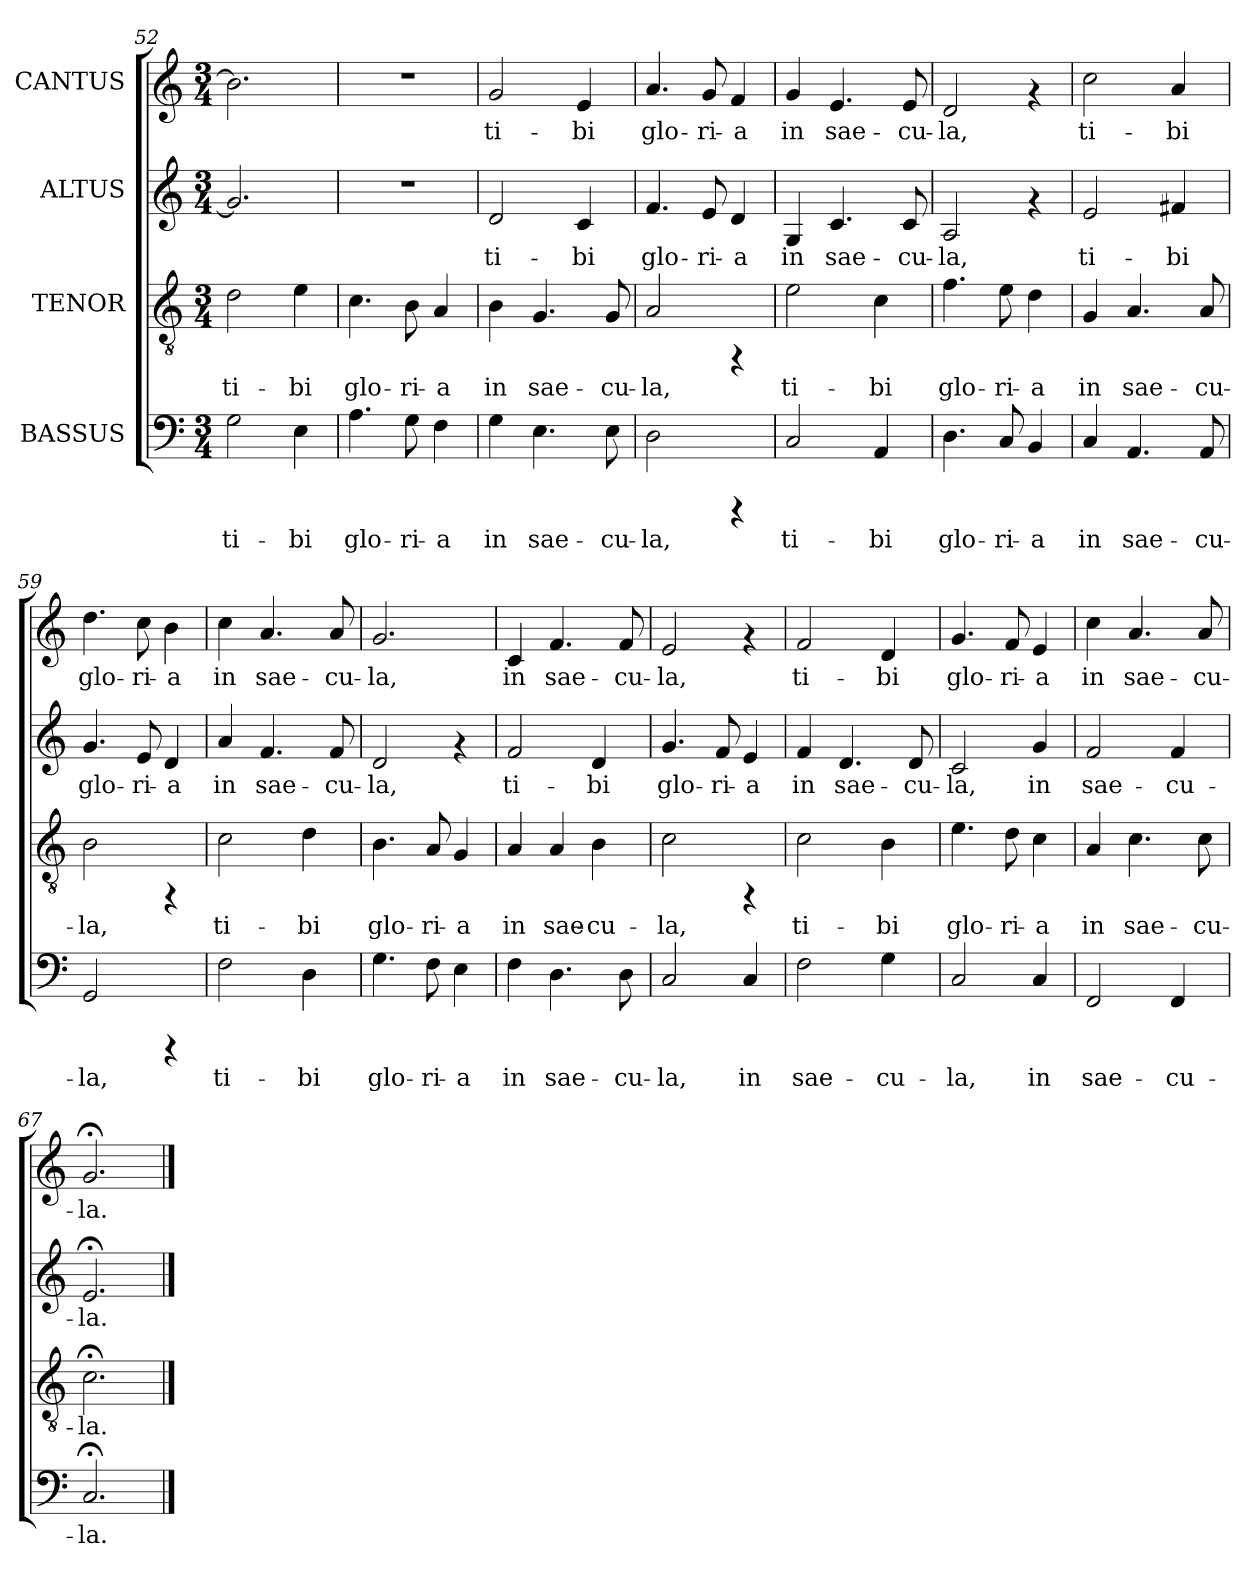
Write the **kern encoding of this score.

**kern	**text	**kern	**text	**kern	**text	**kern	**text
*part4	*part4	*part3	*part3	*part2	*part2	*part1	*part1
*staff4	*staff4	*staff3	*staff3	*staff2	*staff2	*staff1	*staff1
*I"BASSUS	*	*I"TENOR	*	*I"ALTUS	*	*I"CANTUS	*
*clefF4	*	*clefGv2	*	*clefG2	*	*clefG2	*
*k[]	*	*k[]	*	*k[]	*	*k[]	*
*C:	*	*C:	*	*C:	*	*C:	*
*M3/4	*	*M3/4	*	*M3/4	*	*M3/4	*
=52	=52	=52	=52	=52	=52	=52	=52
!	!LO:LY:b:cj	!	!LO:LY:b:cj	!	!LO:LY:b:cj	!	!LO:LY:b:cj
2G\	ti-	2d\	ti-	2.g/]	.	2.b\]	.
!	!LO:LY:b:cj	!	!LO:LY:b:cj	!	!	!	!
4E\	-bi	4e\	-bi	.	.	.	.
=53	=53	=53	=53	=53	=53	=53	=53
!	!LO:LY:b:cj	!	!LO:LY:b:cj	!	!	!	!
4.A\	glo-	4.c\	glo-	2.r	.	2.r	.
!	!LO:LY:b:cj	!	!LO:LY:b:cj	!	!	!	!
8G\	-ri-	8B\	-ri-	.	.	.	.
!	!LO:LY:b:cj	!	!LO:LY:b:cj	!	!	!	!
4F\	-a	4A/	-a	.	.	.	.
=54	=54	=54	=54	=54	=54	=54	=54
!	!LO:LY:b:cj	!	!LO:LY:b:cj	!	!LO:LY:b:cj	!	!LO:LY:b:cj
4G\	in	4B\	in	2d/	ti-	2g/	ti-
!	!LO:LY:b:cj	!	!LO:LY:b:cj	!	!	!	!
4.E\	sae-	4.G/	sae-	.	.	.	.
!	!	!	!	!	!LO:LY:b:cj	!	!LO:LY:b:cj
.	.	.	.	4c/	-bi	4e/	-bi
!	!LO:LY:b:cj	!	!LO:LY:b:cj	!	!	!	!
8E\	-cu-	8G/	-cu-	.	.	.	.
=55	=55	=55	=55	=55	=55	=55	=55
!	!LO:LY:b:cj	!	!LO:LY:b:cj	!	!LO:LY:b:cj	!	!LO:LY:b:cj
2D\	-la,	2A/	-la,	4.f/	glo-	4.a/	glo-
!	!	!	!	!	!LO:LY:b:cj	!	!LO:LY:b:cj
.	.	.	.	8e/	-ri-	8g/	-ri-
!	!	!	!	!	!LO:LY:b:cj	!	!LO:LY:b:cj
4rCCC	.	4rFF	.	4d/	-a	4f/	-a
=56	=56	=56	=56	=56	=56	=56	=56
!	!LO:LY:b:cj	!	!LO:LY:b:cj	!	!LO:LY:b:cj	!	!LO:LY:b:cj
2C/	ti-	2e\	ti-	4G/	in	4g/	in
!	!	!	!	!	!LO:LY:b:cj	!	!LO:LY:b:cj
.	.	.	.	4.c/	sae-	4.e/	sae-
!	!LO:LY:b:cj	!	!LO:LY:b:cj	!	!	!	!
4AA/	-bi	4c\	-bi	.	.	.	.
!	!	!	!	!	!LO:LY:b:cj	!	!LO:LY:b:cj
.	.	.	.	8c/	-cu-	8e/	-cu-
=57	=57	=57	=57	=57	=57	=57	=57
!	!LO:LY:b:cj	!	!LO:LY:b:cj	!	!LO:LY:b:cj	!	!LO:LY:b:cj
4.D\	glo-	4.f\	glo-	2A/	-la,	2d/	-la,
!	!LO:LY:b:cj	!	!LO:LY:b:cj	!	!	!	!
8C/	-ri-	8e\	-ri-	.	.	.	.
!	!LO:LY:b:cj	!	!LO:LY:b:cj	!	!	!	!
4BB/	-a	4d\	-a	4rf	.	4rf	.
=58	=58	=58	=58	=58	=58	=58	=58
!	!LO:LY:b:cj	!	!LO:LY:b:cj	!	!LO:LY:b:cj	!	!LO:LY:b:cj
4C/	in	4G/	in	2e/	ti-	2cc\	ti-
!	!LO:LY:b:cj	!	!LO:LY:b:cj	!	!	!	!
4.AA/	sae-	4.A/	sae-	.	.	.	.
!	!	!	!	!	!LO:LY:b:cj	!	!LO:LY:b:cj
.	.	.	.	4f#X/	-bi	4a/	-bi
!	!LO:LY:b:cj	!	!LO:LY:b:cj	!	!	!	!
8AA/	-cu-	8A/	-cu-	.	.	.	.
=59	=59	=59	=59	=59	=59	=59	=59
!	!LO:LY:b:cj	!	!LO:LY:b:cj	!	!LO:LY:b:cj	!	!LO:LY:b:cj
2GG/	-la,	2B\	-la,	4.g/	glo-	4.dd\	glo-
!	!	!	!	!	!LO:LY:b:cj	!	!LO:LY:b:cj
.	.	.	.	8e/	-ri-	8cc\	-ri-
!	!	!	!	!	!LO:LY:b:cj	!	!LO:LY:b:cj
4rCCC	.	4rFF	.	4d/	-a	4b\	-a
!!LO:LB:g=z
=60	=60	=60	=60	=60	=60	=60	=60
!	!LO:LY:b:cj	!	!LO:LY:b:cj	!	!LO:LY:b:cj	!	!LO:LY:b:cj
2F\	ti-	2c\	ti-	4a/	in	4cc\	in
!	!	!	!	!	!LO:LY:b:cj	!	!LO:LY:b:cj
.	.	.	.	4.f/	sae-	4.a/	sae-
!	!LO:LY:b:cj	!	!LO:LY:b:cj	!	!	!	!
4D\	-bi	4d\	-bi	.	.	.	.
!	!	!	!	!	!LO:LY:b:cj	!	!LO:LY:b:cj
.	.	.	.	8f/	-cu-	8a/	-cu-
=61	=61	=61	=61	=61	=61	=61	=61
!	!LO:LY:b:cj	!	!LO:LY:b:cj	!	!LO:LY:b:cj	!	!LO:LY:b:cj
4.G\	glo-	4.B\	glo-	2d/	-la,	2.g/	-la,
!	!LO:LY:b:cj	!	!LO:LY:b:cj	!	!	!	!
8F\	-ri-	8A/	-ri-	.	.	.	.
!	!LO:LY:b:cj	!	!LO:LY:b:cj	!	!	!	!
4E\	-a	4G/	-a	4rf	.	.	.
=62	=62	=62	=62	=62	=62	=62	=62
!	!LO:LY:b:cj	!	!LO:LY:b:cj	!	!LO:LY:b:cj	!	!LO:LY:b:cj
4F\	in	4A/	in	2f/	ti-	4c/	in
!	!LO:LY:b:cj	!	!LO:LY:b:cj	!	!	!	!LO:LY:b:cj
4.D\	sae-	4A/	sae-	.	.	4.f/	sae-
!	!	!	!LO:LY:b:cj	!	!LO:LY:b:cj	!	!
.	.	4B\	-cu-	4d/	-bi	.	.
!	!LO:LY:b:cj	!	!	!	!	!	!LO:LY:b:cj
8D\	-cu-	.	.	.	.	8f/	-cu-
=63	=63	=63	=63	=63	=63	=63	=63
!	!LO:LY:b:cj	!	!LO:LY:b:cj	!	!LO:LY:b:cj	!	!LO:LY:b:cj
2C/	-la,	2c\	-la,	4.g/	glo-	2e/	-la,
!	!	!	!	!	!LO:LY:b:cj	!	!
.	.	.	.	8f/	-ri-	.	.
!	!LO:LY:b:cj	!	!	!	!LO:LY:b:cj	!	!
4C/	in	4rFF	.	4e/	-a	4rf	.
=64	=64	=64	=64	=64	=64	=64	=64
!	!LO:LY:b:cj	!	!LO:LY:b:cj	!	!LO:LY:b:cj	!	!LO:LY:b:cj
2F\	sae-	2c\	ti-	4f/	in	2f/	ti-
!	!	!	!	!	!LO:LY:b:cj	!	!
.	.	.	.	4.d/	sae-	.	.
!	!LO:LY:b:cj	!	!LO:LY:b:cj	!	!	!	!LO:LY:b:cj
4G\	-cu-	4B\	-bi	.	.	4d/	-bi
!	!	!	!	!	!LO:LY:b:cj	!	!
.	.	.	.	8d/	-cu-	.	.
=65	=65	=65	=65	=65	=65	=65	=65
!	!LO:LY:b:cj	!	!LO:LY:b:cj	!	!LO:LY:b:cj	!	!LO:LY:b:cj
2C/	-la,	4.e\	glo-	2c/	-la,	4.g/	glo-
!	!	!	!LO:LY:b:cj	!	!	!	!LO:LY:b:cj
.	.	8d\	-ri-	.	.	8f/	-ri-
!	!LO:LY:b:cj	!	!LO:LY:b:cj	!	!LO:LY:b:cj	!	!LO:LY:b:cj
4C/	in	4c\	-a	4g/	in	4e/	-a
=66	=66	=66	=66	=66	=66	=66	=66
!	!LO:LY:b:cj	!	!LO:LY:b:cj	!	!LO:LY:b:cj	!	!LO:LY:b:cj
2FF/	sae-	4A/	in	2f/	sae-	4cc\	in
!	!	!	!LO:LY:b:cj	!	!	!	!LO:LY:b:cj
.	.	4.c\	sae-	.	.	4.a/	sae-
!	!LO:LY:b:cj	!	!	!	!LO:LY:b:cj	!	!
4FF/	-cu-	.	.	4f/	-cu-	.	.
!	!	!	!LO:LY:b:cj	!	!	!	!LO:LY:b:cj
.	.	8c\	-cu-	.	.	8a/	-cu-
=67	=67	=67	=67	=67	=67	=67	=67
!	!LO:LY:b:cj	!	!LO:LY:b:cj	!	!LO:LY:b:cj	!	!LO:LY:b:cj
2.C;</	-la.	2.c;<\	-la.	2.e;</	-la.	2.g;</	-la.
==	==	==	==	==	==	==	==
*-	*-	*-	*-	*-	*-	*-	*-
